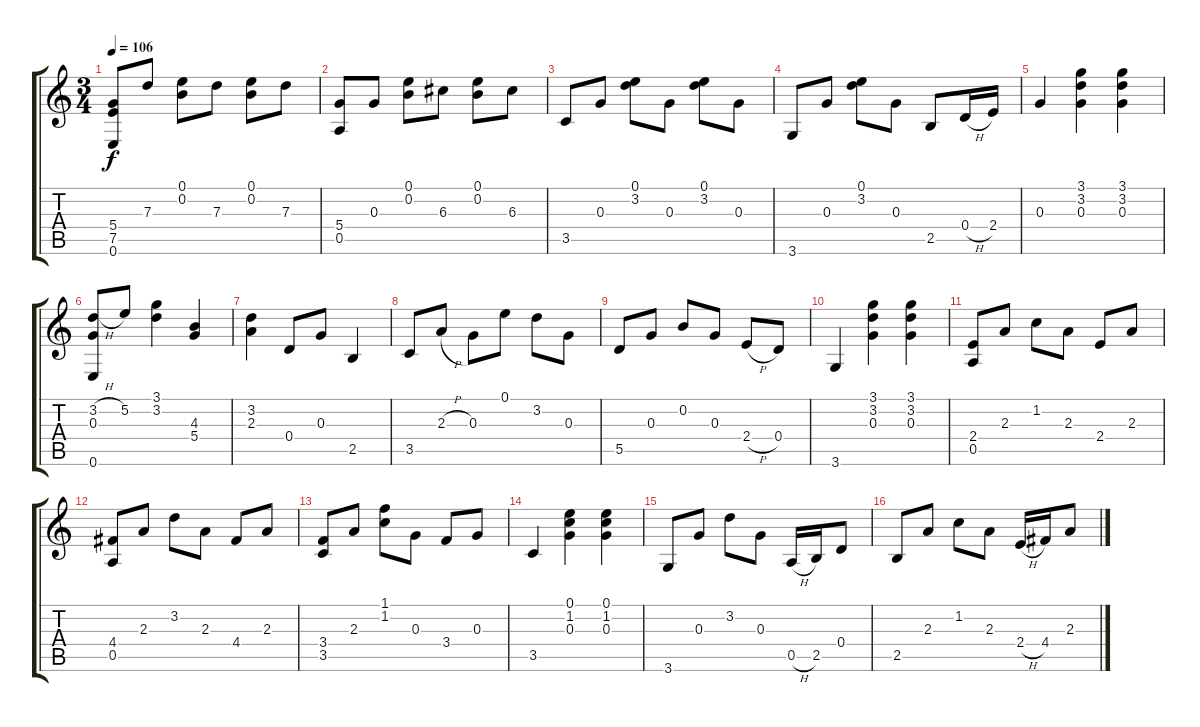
\track "" {instrument acousticguitarnylon}
\staff {score tabs}
\tuning (E4 B3 G3 D3 A2 E2) {hide}
\ts (3 4)
\tempo 106
\clef g2
\ks c
(5.4 7.5 0.6).8{dy f instrument acousticguitarnylon} 7.3.8 (0.1 0.2).8 7.3.8 (0.1 0.2).8 7.3.8 |
(5.4 0.5).8 0.3.8 (0.1 0.2).8 6.3.8 (0.1 0.2).8 6.3.8 |
3.5.8 0.3.8 (0.1 3.2).8 0.3.8 (0.1 3.2).8 0.3.8 |
3.6.8 0.3.8 (0.1 3.2).8 0.3.8 2.5.8 0.4{h}.16 2.4.16 |
0.3.4 (3.1 3.2 0.3).4 (3.1 3.2 0.3).4 |
(3.2{h} 0.3 0.6).8 5.2.8 (3.1 3.2).4 (4.3 5.4).4 |
(3.2 2.3).4 0.4.8 0.3.8 2.5.4 |
3.5.8 2.3{h}.8 0.3.8 0.1.8 3.2.8 0.3.8 |
5.5.8 0.3.8 0.2.8 0.3.8 2.4{h}.8 0.4.8 |
3.6.4 (3.1 3.2 0.3).4 (3.1 3.2 0.3).4 |
(2.4 0.5).8 2.3.8 1.2.8 2.3.8 2.4.8 2.3.8 |
(4.4 0.5).8 2.3.8 3.2.8 2.3.8 4.4.8 2.3.8 |
(3.4 3.5).8 2.3.8 (1.1 1.2).8 0.3.8 3.4.8 0.3.8 |
3.5.4 (0.1 1.2 0.3).4 (0.1 1.2 0.3).4 |
3.6.8 0.3.8 3.2.8 0.3.8 0.5{h}.16 2.5.16 0.4.8 |
2.5.8 2.3.8 1.2.8 2.3.8 2.4{h}.16 4.4.16 2.3.8
